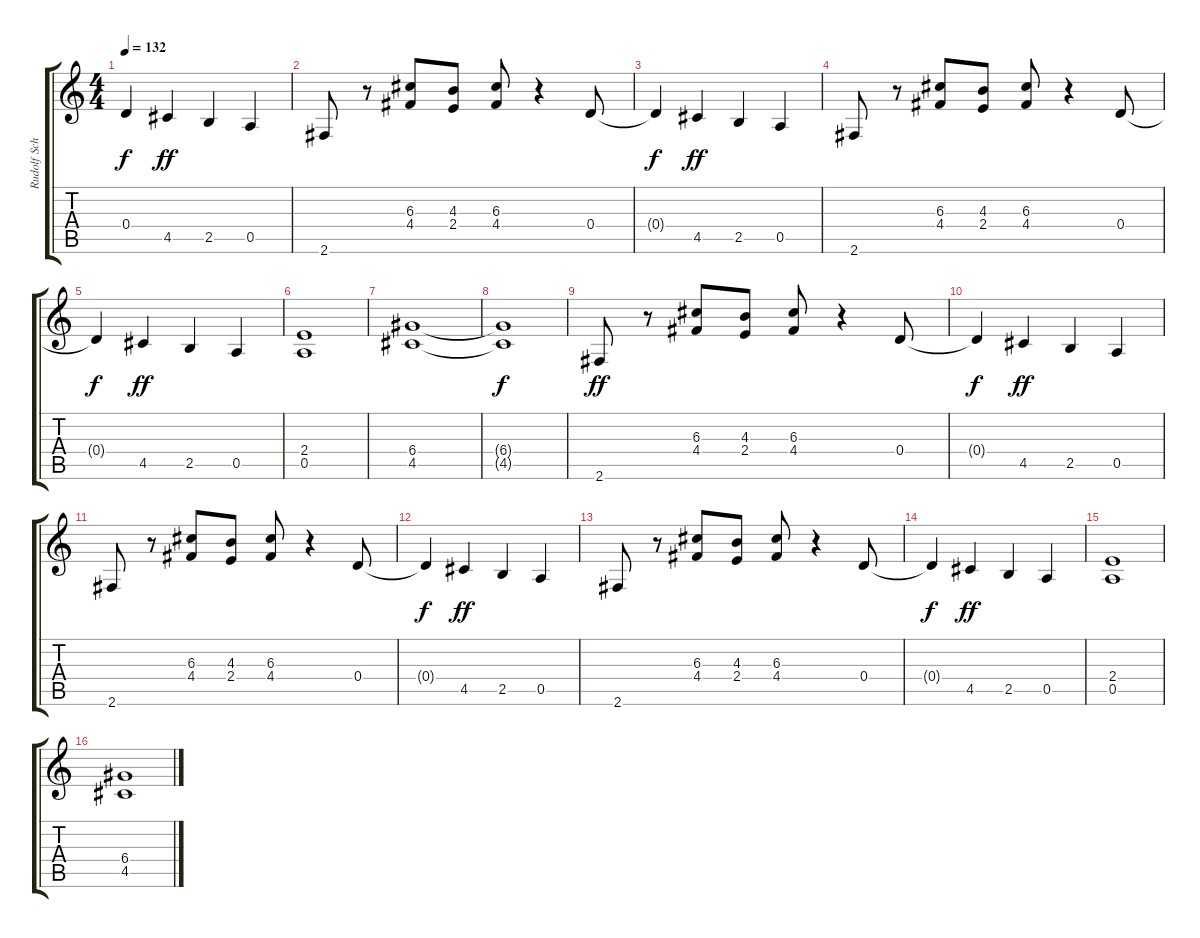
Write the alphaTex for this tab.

\track ("Rudolf Schenker" "Rudolf Sch") {instrument overdrivenguitar}
\staff {score tabs}
\tuning (E4 B3 G3 D3 A2 E2) {hide}
\ts (4 4)
\tempo 132
\clef g2
\ks c
0.4{t}.4{dy f} 4.5.4{dy ff} 2.5.4 0.5.4 |
2.6.8 r.8 (6.3 4.4).8 (4.3 2.4).8 (6.3 4.4).8 r.4 0.4.8 |
0.4{t}.4{dy f} 4.5.4{dy ff} 2.5.4 0.5.4 |
2.6.8 r.8 (6.3 4.4).8 (4.3 2.4).8 (6.3 4.4).8 r.4 0.4.8 |
0.4{t}.4{dy f} 4.5.4{dy ff} 2.5.4 0.5.4 |
(2.4 0.5).1 |
(6.4 4.5).1 |
(6.4{t} 4.5{t}).1{dy f} |
2.6.8{dy ff} r.8 (6.3 4.4).8 (4.3 2.4).8 (6.3 4.4).8 r.4 0.4.8 |
0.4{t}.4{dy f} 4.5.4{dy ff} 2.5.4 0.5.4 |
2.6.8 r.8 (6.3 4.4).8 (4.3 2.4).8 (6.3 4.4).8 r.4 0.4.8 |
0.4{t}.4{dy f} 4.5.4{dy ff} 2.5.4 0.5.4 |
2.6.8 r.8 (6.3 4.4).8 (4.3 2.4).8 (6.3 4.4).8 r.4 0.4.8 |
0.4{t}.4{dy f} 4.5.4{dy ff} 2.5.4 0.5.4 |
(2.4 0.5).1 |
(6.4 4.5).1
